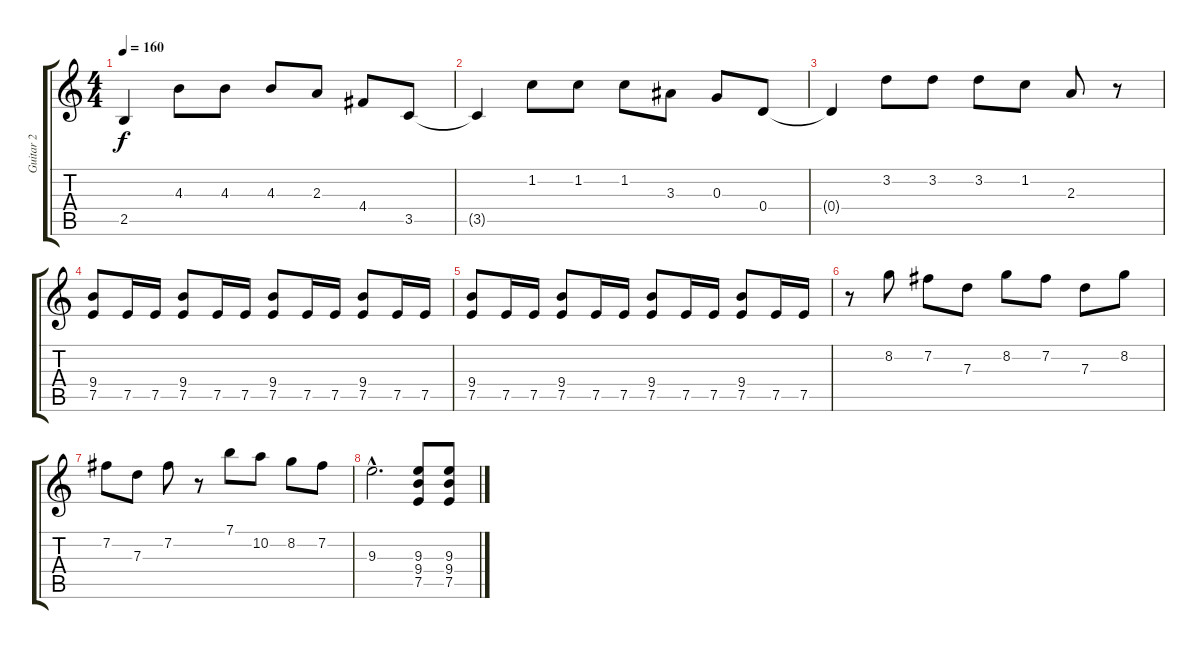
\track ("Guitar 2" "Guitar 2") {instrument distortionguitar}
\staff {score tabs}
\tuning (E4 B3 G3 D3 A2 E2) {hide}
\ts (4 4)
\tempo 160
\clef g2
\ks c
2.5{t}.4{dy f} 4.3.8 4.3.8 4.3.8 2.3.8 4.4.8 3.5.8 |
3.5{t}.4 1.2.8 1.2.8 1.2.8 3.3.8 0.3.8 0.4.8 |
0.4{t}.4 3.2.8 3.2.8 3.2.8 1.2.8 2.3.8 r.8 |
(9.4 7.5).8 7.5.16 7.5.16 (9.4 7.5).8 7.5.16 7.5.16 (9.4 7.5).8 7.5.16 7.5.16 (9.4 7.5).8 7.5.16 7.5.16 |
(9.4 7.5).8 7.5.16 7.5.16 (9.4 7.5).8 7.5.16 7.5.16 (9.4 7.5).8 7.5.16 7.5.16 (9.4 7.5).8 7.5.16 7.5.16 |
r.8 8.2.8 7.2.8 7.3.8 8.2.8 7.2.8 7.3.8 8.2.8 |
7.2.8 7.3.8 7.2.8 r.8 7.1.8 10.2.8 8.2.8 7.2.8 |
9.3{hac}.2{d} (9.3 9.4 7.5).8 (9.3 9.4 7.5).8
